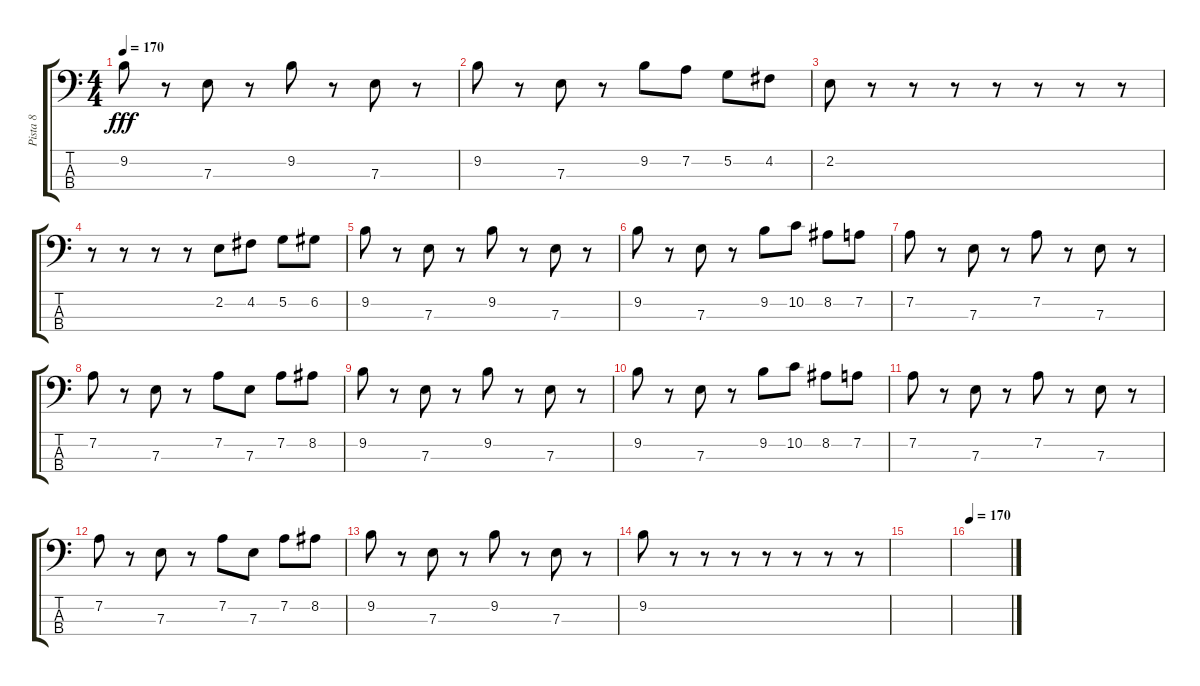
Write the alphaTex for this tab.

\track ("Pista 8" "Pista 8") {instrument distortionguitar}
\staff {score tabs}
\tuning (G2 D2 A1 E1) {hide}
\ts (4 4)
\tempo 170
\clef f4
\ks c
9.2.8{dy fff} r.8 7.3.8 r.8 9.2.8 r.8 7.3.8 r.8 |
9.2.8 r.8 7.3.8 r.8 9.2.8 7.2.8 5.2.8 4.2.8 |
2.2.8 r.8 r.8 r.8 r.8 r.8 r.8 r.8 |
r.8 r.8 r.8 r.8 2.2.8 4.2.8 5.2.8 6.2.8 |
9.2.8 r.8 7.3.8 r.8 9.2.8 r.8 7.3.8 r.8 |
9.2.8 r.8 7.3.8 r.8 9.2.8 10.2.8 8.2.8 7.2.8 |
7.2.8 r.8 7.3.8 r.8 7.2.8 r.8 7.3.8 r.8 |
7.2.8 r.8 7.3.8 r.8 7.2.8 7.3.8 7.2.8 8.2.8 |
9.2.8 r.8 7.3.8 r.8 9.2.8 r.8 7.3.8 r.8 |
9.2.8 r.8 7.3.8 r.8 9.2.8 10.2.8 8.2.8 7.2.8 |
7.2.8 r.8 7.3.8 r.8 7.2.8 r.8 7.3.8 r.8 |
7.2.8 r.8 7.3.8 r.8 7.2.8 7.3.8 7.2.8 8.2.8 |
9.2.8 r.8 7.3.8 r.8 9.2.8 r.8 7.3.8 r.8 |
9.2.8 r.8 r.8 r.8 r.8 r.8 r.8 r.8 |
|
\tempo 170
